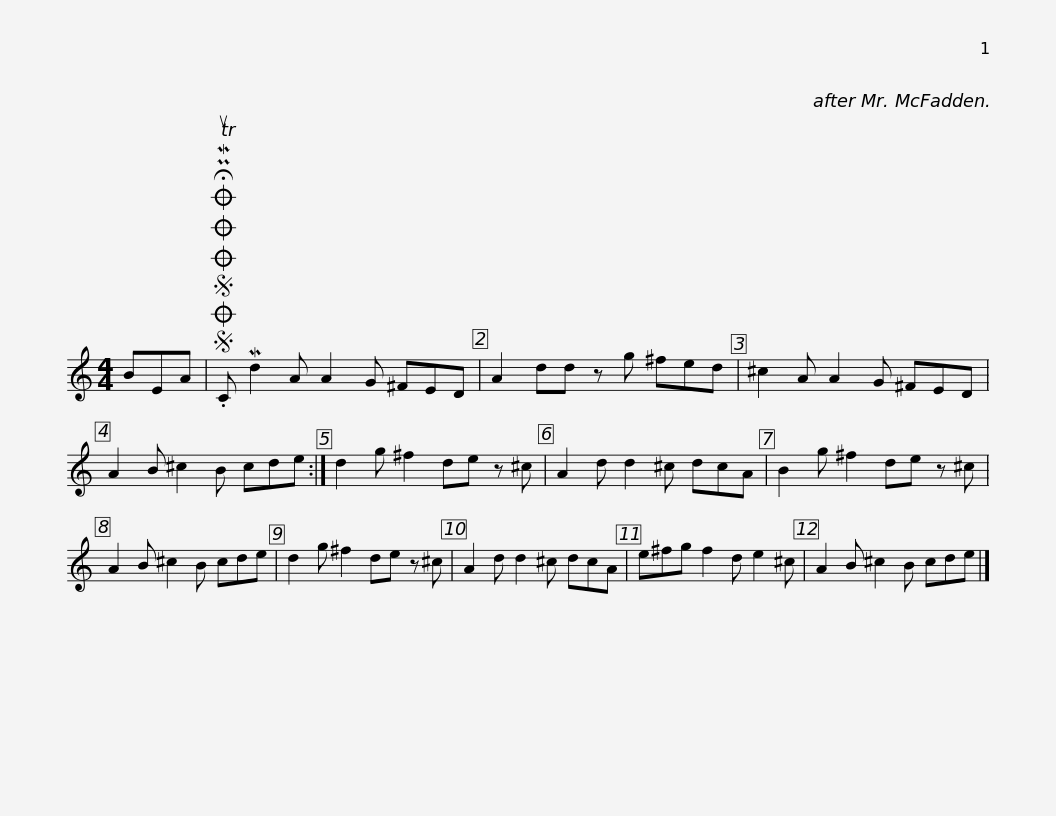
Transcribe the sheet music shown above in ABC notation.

X:1
L:1/8
M:4/4
I:linebreak $
K:C
V:1 treble
V:1
 BEA |SOSOOO .!fermata!PMTuC Md2 A A2 G ^FED | A2 dd z g ^fed | ^c2 A A2 G ^FED | A2 B ^c2 B cde :| %5
 d2 g ^f2 de z ^c |$ A2 d d2 ^c dcA | B2 g ^f2 de z ^c | A2 B ^c2 B cde | d2 g ^f2 de z ^c | %10
 A2 d d2 ^c dcA | e^fg f2 d e2 ^c |$ A2 B ^c2 B cde |] %13
